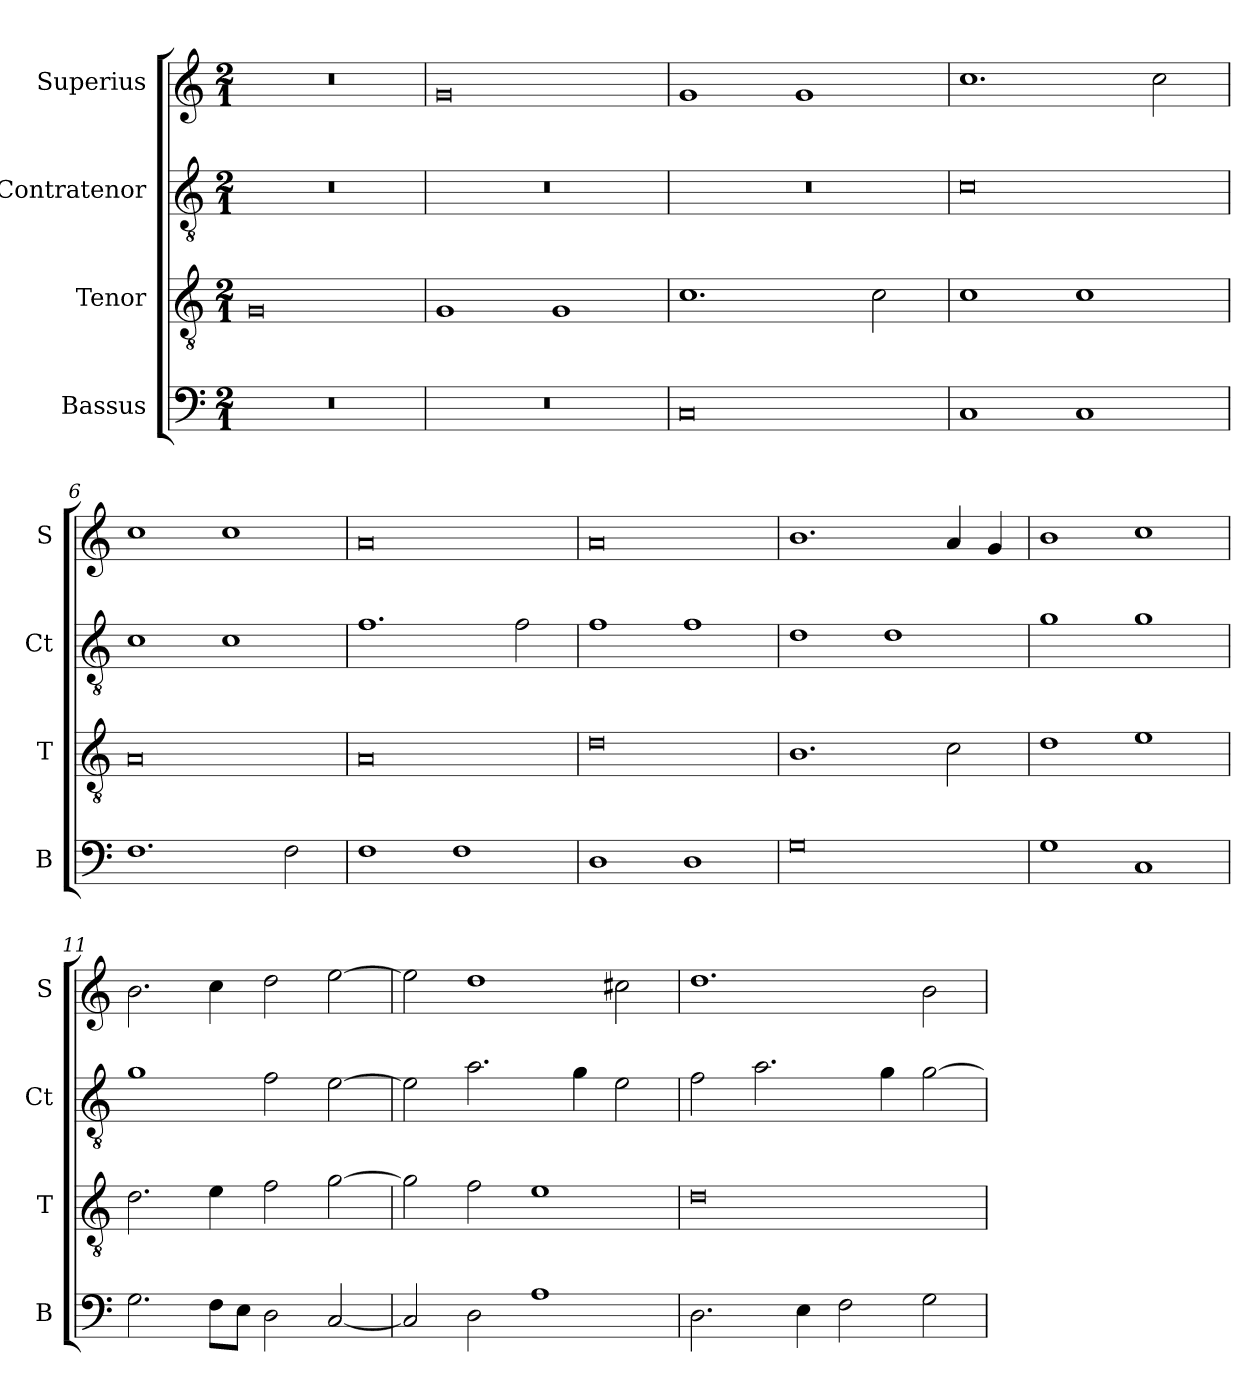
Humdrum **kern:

**kern	**kern	**kern	**kern
*part4	*part3	*part2	*part1
*staff4	*staff3	*staff2	*staff1
*I"Bassus	*I"Tenor	*I"Contratenor	*I"Superius
*I'B	*I'T	*I'Ct	*I'S
*clefF4	*clefGv2	*clefGv2	*clefG2
*k[]	*k[]	*k[]	*k[]
*a:	*a:	*a:	*a:
*M2/1	*M2/1	*M2/1	*M2/1
=	=	=	=
0r	0G	0r	0r
=3	=3	=3	=3
0r	1G	0r	0g
.	1G	.	.
=4	=4	=4	=4
0C	1.c	0r	1g
.	.	.	1g
.	2c	.	.
=5	=5	=5	=5
1C	1c	0c	1.cc
1C	1c	.	.
.	.	.	2cc
=6	=6	=6	=6
1.F	0A	1c	1cc
.	.	1c	1cc
2F	.	.	.
=7	=7	=7	=7
1F	0A	1.f	0a
1F	.	.	.
.	.	2f	.
=8	=8	=8	=8
1D	0d	1f	0a
1D	.	1f	.
=9	=9	=9	=9
0G	1.B	1d	1.b
.	.	1d	.
.	2c	.	4a
.	.	.	4g
=10	=10	=10	=10
1G	1d	1g	1b
1C	1e	1g	1cc
=11	=11	=11	=11
2.G	2.d	1g	2.b
8FL	4e	.	4cc
8EJ	.	.	.
2D	2f	2f	2dd
[2C	[2g	[2e	[2ee
=12	=12	=12	=12
2C]	2g]	2e]	2ee]
2D	2f	2.a	1dd
1A	1e	.	.
.	.	4g	.
.	.	2e	2cc#X
=13	=13	=13	=13
2.D	0d	2f	1.dd
.	.	2.a	.
4E	.	.	.
2F	.	.	.
.	.	4g	.
2G	.	[2g	2b
=	=	=	=
*-	*-	*-	*-
